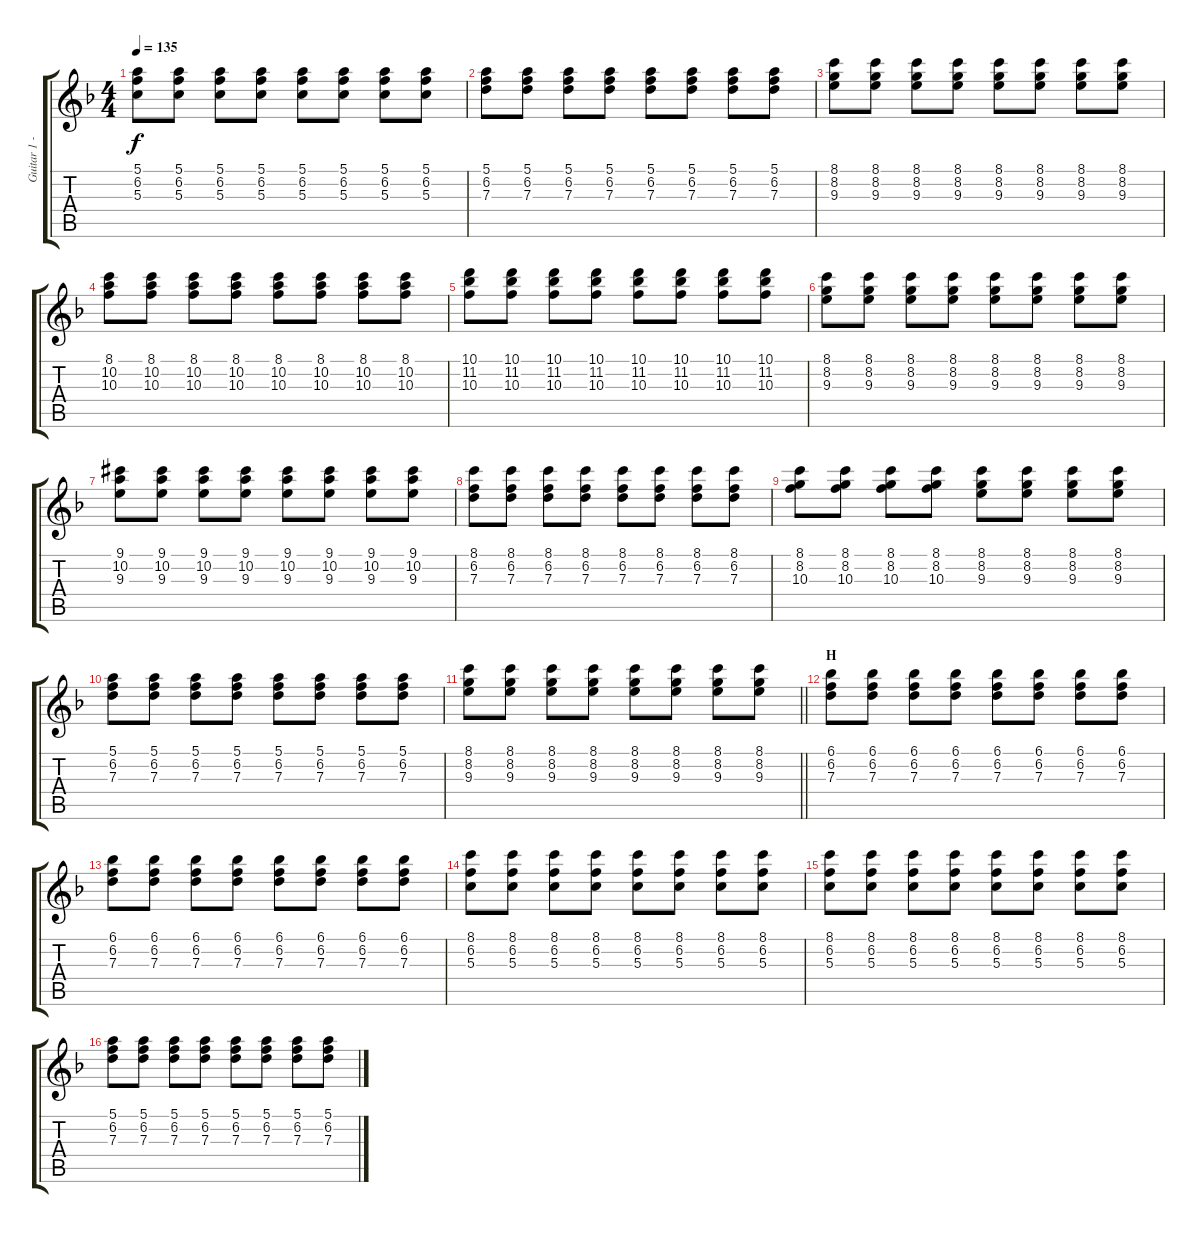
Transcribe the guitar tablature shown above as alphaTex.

\track ("Guitar 1 - Tora" "Guitar 1 -") {instrument distortionguitar}
\staff {score tabs}
\tuning (E4 B3 G3 D3 A2 E2) {hide}
\ts (4 4)
\tempo 135
\clef g2
\ks f
(5.1 6.2 5.3).8{dy f} (5.1 6.2 5.3).8 (5.1 6.2 5.3).8 (5.1 6.2 5.3).8 (5.1 6.2 5.3).8 (5.1 6.2 5.3).8 (5.1 6.2 5.3).8 (5.1 6.2 5.3).8 |
(5.1 6.2 7.3).8 (5.1 6.2 7.3).8 (5.1 6.2 7.3).8 (5.1 6.2 7.3).8 (5.1 6.2 7.3).8 (5.1 6.2 7.3).8 (5.1 6.2 7.3).8 (5.1 6.2 7.3).8 |
(8.1 8.2 9.3).8 (8.1 8.2 9.3).8 (8.1 8.2 9.3).8 (8.1 8.2 9.3).8 (8.1 8.2 9.3).8 (8.1 8.2 9.3).8 (8.1 8.2 9.3).8 (8.1 8.2 9.3).8 |
(8.1 10.2 10.3).8 (8.1 10.2 10.3).8 (8.1 10.2 10.3).8 (8.1 10.2 10.3).8 (8.1 10.2 10.3).8 (8.1 10.2 10.3).8 (8.1 10.2 10.3).8 (8.1 10.2 10.3).8 |
(10.1 11.2 10.3).8 (10.1 11.2 10.3).8 (10.1 11.2 10.3).8 (10.1 11.2 10.3).8 (10.1 11.2 10.3).8 (10.1 11.2 10.3).8 (10.1 11.2 10.3).8 (10.1 11.2 10.3).8 |
(8.1 8.2 9.3).8 (8.1 8.2 9.3).8 (8.1 8.2 9.3).8 (8.1 8.2 9.3).8 (8.1 8.2 9.3).8 (8.1 8.2 9.3).8 (8.1 8.2 9.3).8 (8.1 8.2 9.3).8 |
(9.1{acc #} 10.2 9.3).8 (9.1{acc #} 10.2 9.3).8 (9.1{acc #} 10.2 9.3).8 (9.1{acc #} 10.2 9.3).8 (9.1{acc #} 10.2 9.3).8 (9.1{acc #} 10.2 9.3).8 (9.1{acc #} 10.2 9.3).8 (9.1{acc #} 10.2 9.3).8 |
(8.1 6.2 7.3).8 (8.1 6.2 7.3).8 (8.1 6.2 7.3).8 (8.1 6.2 7.3).8 (8.1 6.2 7.3).8 (8.1 6.2 7.3).8 (8.1 6.2 7.3).8 (8.1 6.2 7.3).8 |
(8.1 8.2 10.3).8 (8.1 8.2 10.3).8 (8.1 8.2 10.3).8 (8.1 8.2 10.3).8 (8.1 8.2 9.3).8 (8.1 8.2 9.3).8 (8.1 8.2 9.3).8 (8.1 8.2 9.3).8 |
(5.1 6.2 7.3).8 (5.1 6.2 7.3).8 (5.1 6.2 7.3).8 (5.1 6.2 7.3).8 (5.1 6.2 7.3).8 (5.1 6.2 7.3).8 (5.1 6.2 7.3).8 (5.1 6.2 7.3).8 |
\barLineRight lightlight
(8.1 8.2 9.3).8 (8.1 8.2 9.3).8 (8.1 8.2 9.3).8 (8.1 8.2 9.3).8 (8.1 8.2 9.3).8 (8.1 8.2 9.3).8 (8.1 8.2 9.3).8 (8.1 8.2 9.3).8 |
\section ("" "H")
(6.1 6.2 7.3).8 (6.1 6.2 7.3).8 (6.1 6.2 7.3).8 (6.1 6.2 7.3).8 (6.1 6.2 7.3).8 (6.1 6.2 7.3).8 (6.1 6.2 7.3).8 (6.1 6.2 7.3).8 |
(6.1 6.2 7.3).8 (6.1 6.2 7.3).8 (6.1 6.2 7.3).8 (6.1 6.2 7.3).8 (6.1 6.2 7.3).8 (6.1 6.2 7.3).8 (6.1 6.2 7.3).8 (6.1 6.2 7.3).8 |
(8.1 6.2 5.3).8 (8.1 6.2 5.3).8 (8.1 6.2 5.3).8 (8.1 6.2 5.3).8 (8.1 6.2 5.3).8 (8.1 6.2 5.3).8 (8.1 6.2 5.3).8 (8.1 6.2 5.3).8 |
(8.1 6.2 5.3).8 (8.1 6.2 5.3).8 (8.1 6.2 5.3).8 (8.1 6.2 5.3).8 (8.1 6.2 5.3).8 (8.1 6.2 5.3).8 (8.1 6.2 5.3).8 (8.1 6.2 5.3).8 |
(5.1 6.2 7.3).8 (5.1 6.2 7.3).8 (5.1 6.2 7.3).8 (5.1 6.2 7.3).8 (5.1 6.2 7.3).8 (5.1 6.2 7.3).8 (5.1 6.2 7.3).8 (5.1 6.2 7.3).8
